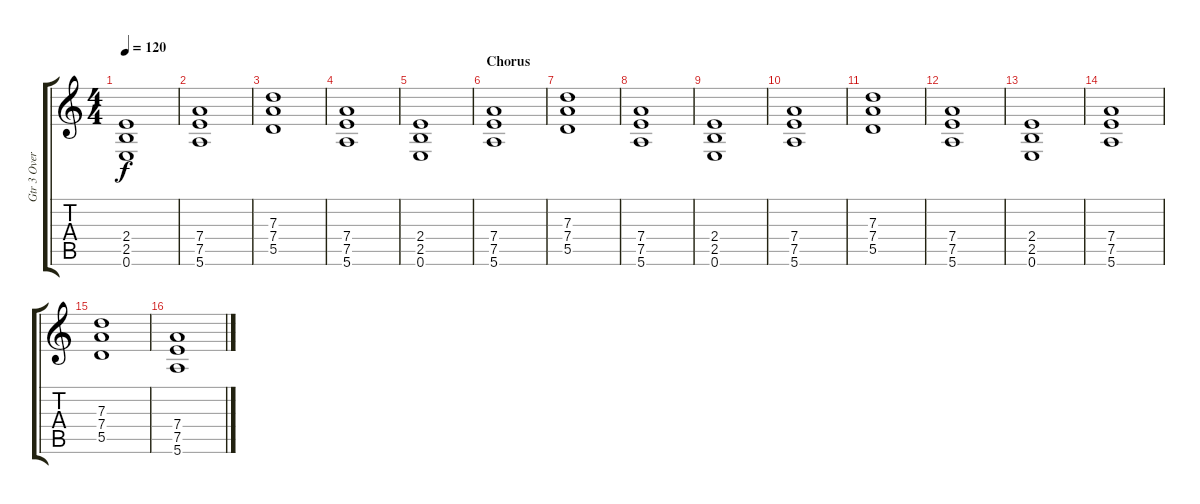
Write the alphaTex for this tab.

\track ("Gtr 3 Overdrive" "Gtr 3 Over") {instrument overdrivenguitar}
\staff {score tabs}
\tuning (E4 B3 G3 D3 A2 E2) {hide}
\ts (4 4)
\tempo 120
\clef g2
\ks c
(2.4 2.5 0.6).1{dy f} |
(7.4 7.5 5.6).1 |
(7.3 7.4 5.5).1 |
(7.4 7.5 5.6).1 |
(2.4 2.5 0.6).1 |
\section ("" "Chorus")
(7.4 7.5 5.6).1 |
(7.3 7.4 5.5).1 |
(7.4 7.5 5.6).1 |
(2.4 2.5 0.6).1 |
(7.4 7.5 5.6).1 |
(7.3 7.4 5.5).1 |
(7.4 7.5 5.6).1 |
(2.4 2.5 0.6).1 |
(7.4 7.5 5.6).1 |
(7.3 7.4 5.5).1 |
(7.4 7.5 5.6).1
